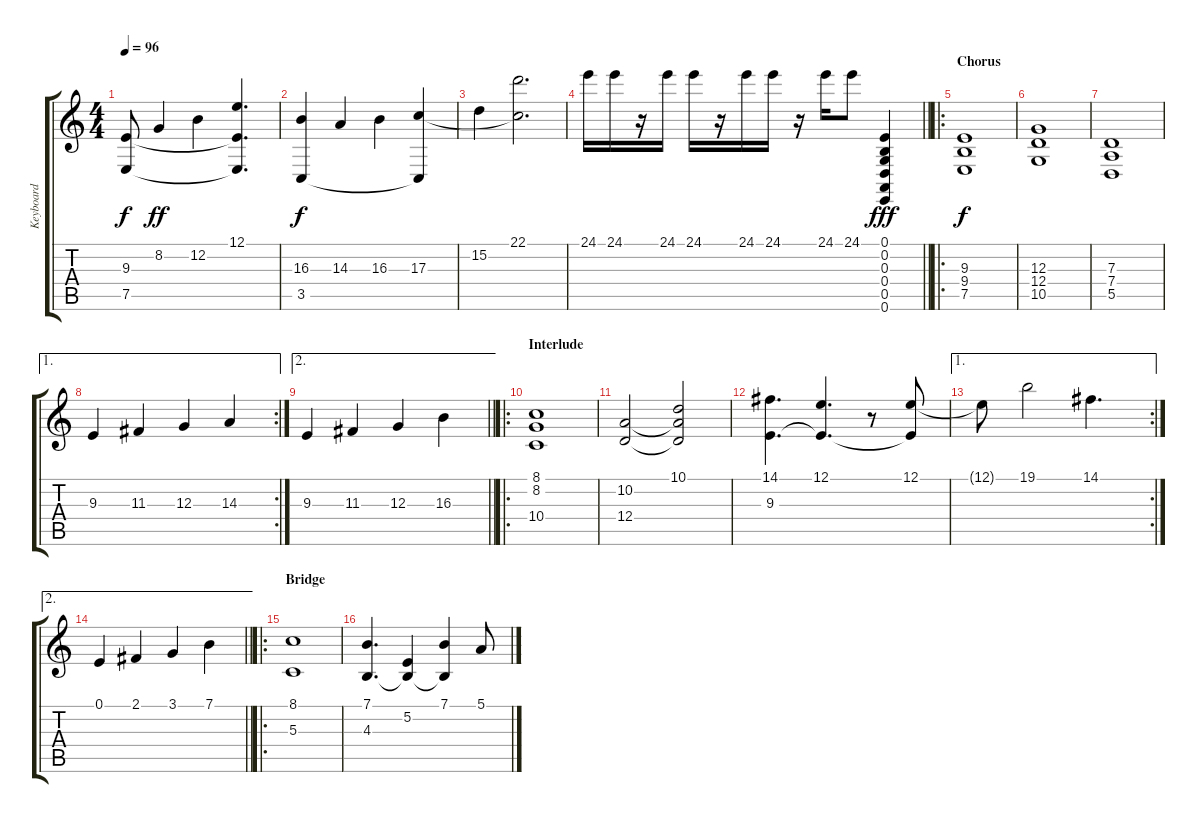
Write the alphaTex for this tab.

\track ("Keyboard" "Keyboard") {instrument synthstrings1}
\staff {score tabs}
\tuning (E4 B3 G3 D3 A2 E2) {hide}
\ts (4 4)
\tempo 96
\clef g2
\ks c
(9.3{t} 7.5{t}).8{dy f} 8.2.4{dy ff} 12.2.4 (12.1 9.3{t} 7.5{t}).4{d} |
(16.3 3.5).4{dy f} 14.3.4 16.3.4 (17.3 3.5{t}).4 |
15.2.4 (22.1 17.3{t}).2{d} |
\barLineRight lightlight
24.1.16{instrument rockorgan} 24.1.16 r.16 24.1.16 24.1.16 r.16 24.1.16 24.1.16 r.16 24.1.16 24.1.8 (0.1 0.2 0.3 0.4 0.5 0.6).4{dy fff volume 16 instrument seashore} |
\ro
\section ("" "Chorus")
(9.3 9.4 7.5).1{dy f volume 12 instrument synthstrings1} |
(12.3 12.4 10.5).1 |
(7.3 7.4 5.5).1 |
\ae 1
\rc 2
9.3.4 11.3.4 12.3.4 14.3.4 |
\ae 2
\barLineRight lightlight
9.3.4 11.3.4 12.3.4 16.3.4 |
\ro
\section ("" "Interlude")
(8.1 8.2 10.4).1 |
(10.2 12.4).2 (10.1 10.2{t} 12.4{t}).2 |
(14.1 9.3).4{d} (12.1 9.3{t}).4{d} r.8 (12.1 9.3{t}).8 |
\ae 1
\rc 2
12.1{t}.8 19.1.2 14.1.4{d} |
\ae 2
\barLineRight lightlight
0.1.4 2.1.4 3.1.4 7.1.4 |
\ro
\section ("" "Bridge")
(8.1 5.3).1 |
(7.1 4.3).4{d} (5.2 4.3{t}).4 (7.1 4.3{t}).4 5.1.8
